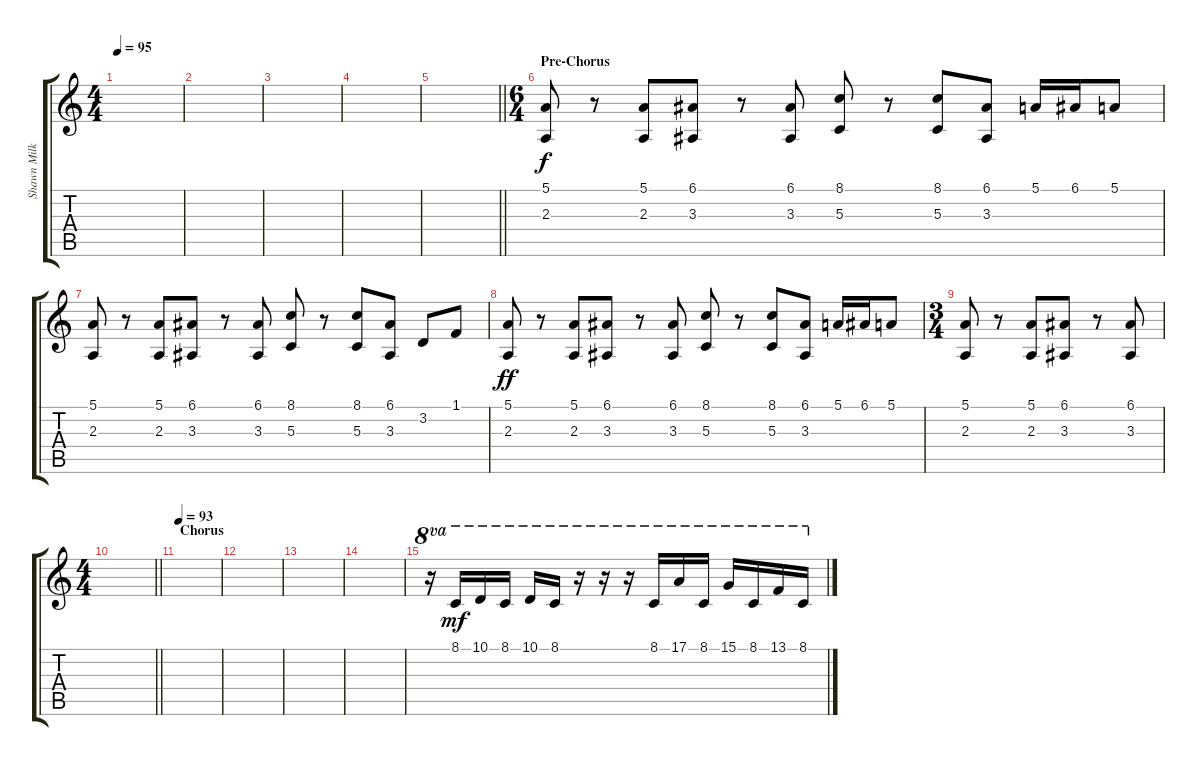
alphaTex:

\track ("Shawn Milke (Studio) [Piano]" "Shawn Milk") {instrument acousticgrandpiano}
\staff {score tabs}
\tuning (E4 B3 G3 D3 A2 D2) {hide}
\ts (4 4)
\tempo 95
\clef g2
\ks c
|
|
|
|
\barLineRight lightlight
|
\ts (6 4)
\section ("" "Pre-Chorus")
(5.1 2.3).8 r.8 (5.1 2.3).8 (6.1 3.3).8 r.8 (6.1 3.3).8 (8.1 5.3).8 r.8 (8.1 5.3).8 (6.1 3.3).8 5.1.16 6.1.16 5.1.8 |
(5.1 2.3).8 r.8 (5.1 2.3).8 (6.1 3.3).8 r.8 (6.1 3.3).8 (8.1 5.3).8 r.8 (8.1 5.3).8 (6.1 3.3).8 3.2.8{dy f} 1.1.8 |
(5.1 2.3).8{dy ff} r.8 (5.1 2.3).8 (6.1 3.3).8 r.8 (6.1 3.3).8 (8.1 5.3).8 r.8 (8.1 5.3).8 (6.1 3.3).8 5.1.16 6.1.16 5.1.8 |
\ts (3 4)
(5.1 2.3).8 r.8 (5.1 2.3).8 (6.1 3.3).8 r.8 (6.1 3.3).8 |
\ts (4 4)
\barLineRight lightlight
|
\section ("" "Chorus")
\tempo 93
|
|
|
|
r.16{ot 8va} 8.1.16{ot 8va dy mf} 10.1.16{ot 8va} 8.1.16{ot 8va} 10.1.16{ot 8va} 8.1.16{ot 8va} r.16{ot 8va} r.16{ot 8va} r.16{ot 8va} 8.1.16{ot 8va} 17.1.16{ot 8va} 8.1.16{ot 8va} 15.1.16{ot 8va} 8.1.16{ot 8va} 13.1.16{ot 8va} 8.1.16{ot 8va}
